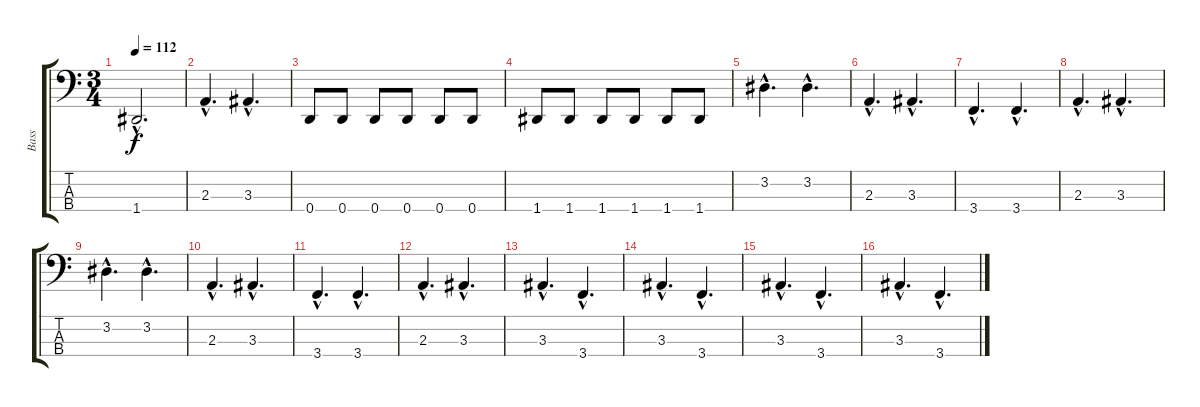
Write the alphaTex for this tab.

\track ("Bass" "Bass") {instrument electricbassfinger}
\staff {score tabs}
\tuning (F2 C2 G1 D1) {hide}
\ts (3 4)
\tempo 112
\clef f4
\ks c
1.4{hac}.2{d dy f} |
2.3{hac}.4{d} 3.3{hac}.4{d} |
0.4.8 0.4.8 0.4.8 0.4.8 0.4.8 0.4.8 |
1.4.8 1.4.8 1.4.8 1.4.8 1.4.8 1.4.8 |
3.2{hac}.4{d} 3.2{hac}.4{d} |
2.3{hac}.4{d} 3.3{hac}.4{d} |
3.4{hac}.4{d} 3.4{hac}.4{d} |
2.3{hac}.4{d} 3.3{hac}.4{d} |
3.2{hac}.4{d} 3.2{hac}.4{d} |
2.3{hac}.4{d} 3.3{hac}.4{d} |
3.4{hac}.4{d} 3.4{hac}.4{d} |
2.3{hac}.4{d} 3.3{hac}.4{d} |
3.3{hac}.4{d} 3.4{hac}.4{d} |
3.3{hac}.4{d} 3.4{hac}.4{d} |
3.3{hac}.4{d} 3.4{hac}.4{d} |
3.3{hac}.4{d} 3.4{hac}.4{d}
